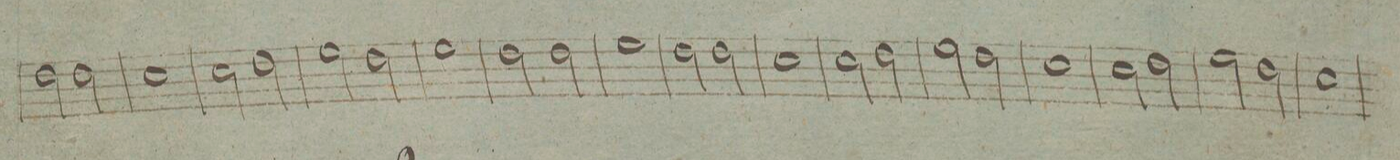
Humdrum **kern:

**kern	**dynam
*I"Corno 1mo	*
*clefG2	*
*k[f#c#g#d#]	*
*met(c|)	*
*M2/2	*
*2\right	*
2f#\	.
2f#\	.
=30	=30
1e/	.
=31	=31
2e\	.
2f#\	.
=32	=32
2g#\	.
2f#\	.
=33	=33
1g#/	.
=34	=34
2f#\	.
2f#\	.
=35	=35
1g#/	.
=36	=36
2f#\	.
2f#\	.
=37	=37
1e/	.
=38	=38
2e\	.
2f#\	.
=39	=39
2g#\	.
2f#\	.
=40	=40
1e/	.
=41	=41
2e\	.
2f#\	.
=42	=42
2g#\	.
2f#\	.
=43	=43
1e/	.
=44	=44
*-	*-
